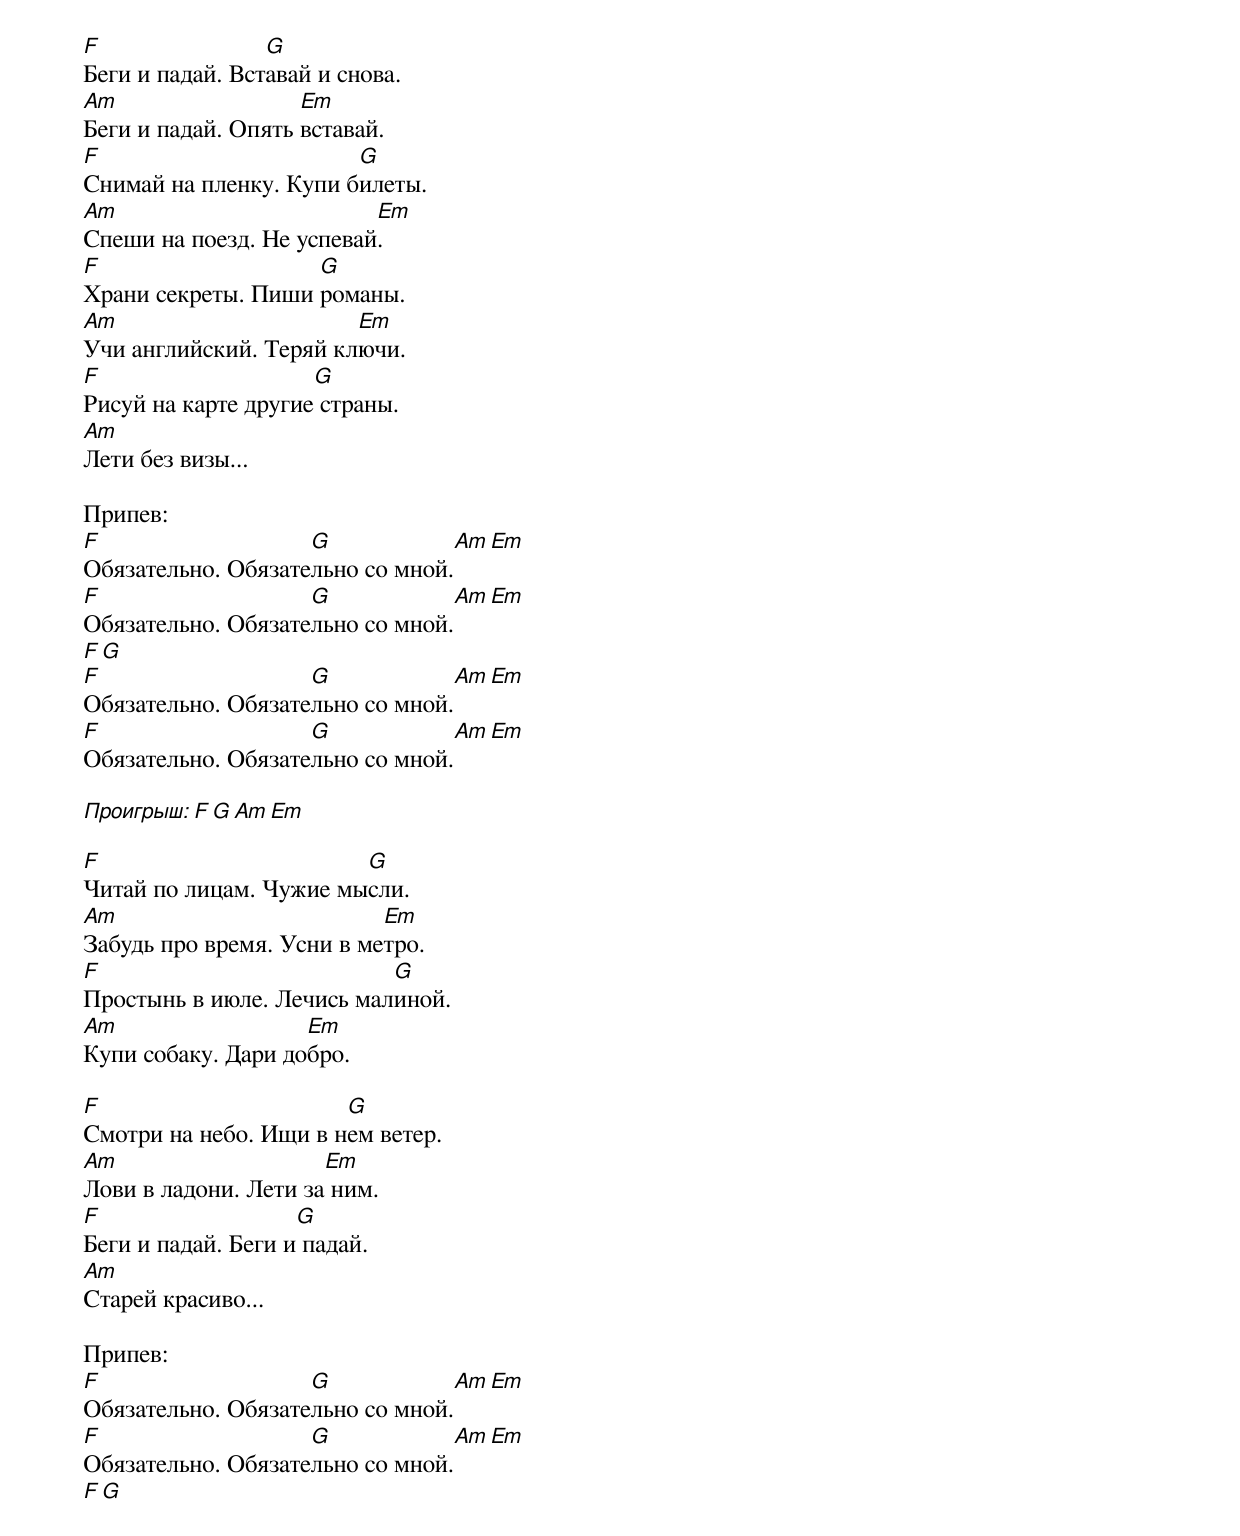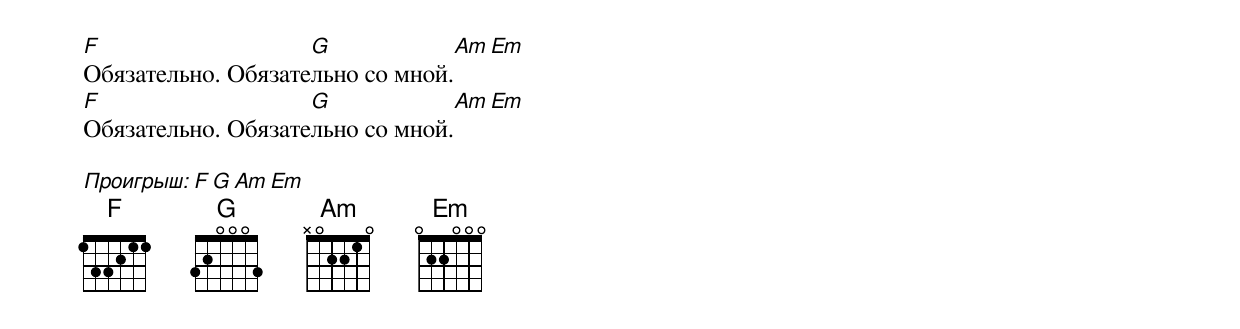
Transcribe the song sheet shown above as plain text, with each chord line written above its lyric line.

F                G
Беги и падай. Вставай и снова.
Am                  Em
Беги и падай. Опять вставай.
F                       G
Снимай на пленку. Купи билеты.
Am                        Em
Спеши на поезд. Не успевай.
F                   G
Храни секреты. Пиши романы.
Am                      Em
Учи английский. Теряй ключи.
F                    G
Рисуй на карте другие страны.
Am
Лети без визы...

Припев:
F                   G                  Am      Em
Обязательно. Обязательно со мной.
F                   G                  Am      Em
Обязательно. Обязательно со мной.
F                   G
F                   G                  Am      Em
Обязательно. Обязательно со мной.
F                   G                  Am       Em
Обязательно. Обязательно со мной.

Проигрыш: F G Am Em

F                       G
Читай по лицам. Чужие мысли.
Am                         Em
Забудь про время. Усни в метро.
F                          G
Простынь в июле. Лечись малиной.
Am                  Em
Купи собаку. Дари добро.

F                      G
Смотри на небо. Ищи в нем ветер.
Am                    Em
Лови в ладони. Лети за ним.
F                   G
Беги и падай. Беги и падай.
Am
Старей красиво...

Припев:
F                   G                  Am      Em
Обязательно. Обязательно со мной.
F                   G                  Am      Em
Обязательно. Обязательно со мной.
F                   G
F                   G                  Am      Em
Обязательно. Обязательно со мной.
F                   G                  Am      Em
Обязательно. Обязательно со мной.

Проигрыш: F G Am Em
